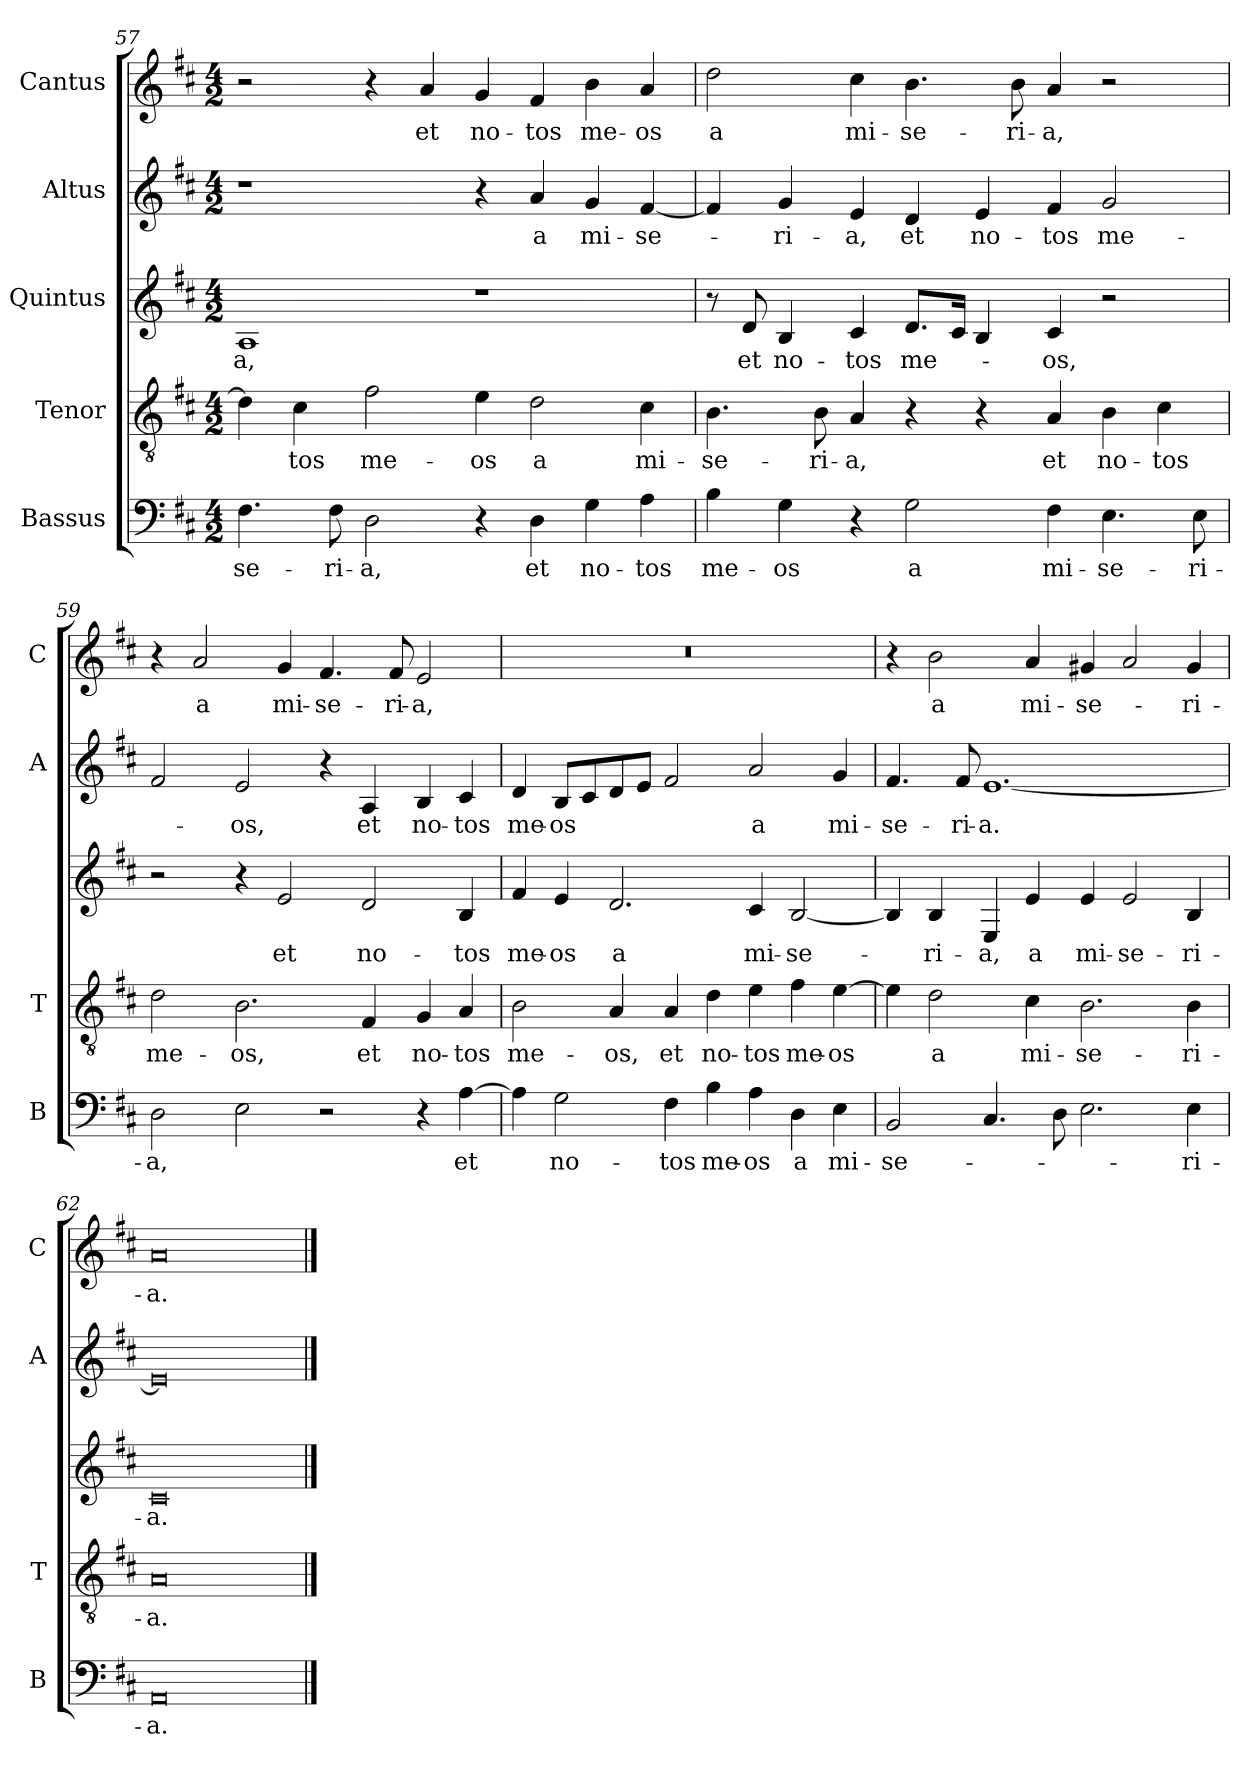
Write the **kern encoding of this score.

**kern	**text	**kern	**text	**kern	**text	**kern	**text	**kern	**text
*part5	*part5	*part4	*part4	*part3	*part3	*part2	*part2	*part1	*part1
*staff5	*staff5	*staff4	*staff4	*staff3	*staff3	*staff2	*staff2	*staff1	*staff1
*I"Bassus	*	*I"Tenor	*	*I"Quintus	*	*I"Altus	*	*I"Cantus	*
*I'B	*	*I'T	*	*	*	*I'A	*	*I'C	*
!!LO:LB:g=z
*clefF4	*	*clefGv2	*	*clefG2	*	*clefG2	*	*clefG2	*
*k[f#c#]	*	*k[f#c#]	*	*k[f#c#]	*	*k[f#c#]	*	*k[f#c#]	*
*D:	*	*D:	*	*D:	*	*D:	*	*D:	*
*M4/2	*	*M4/2	*	*M4/2	*	*M4/2	*	*M4/2	*
=57	=57	=57	=57	=57	=57	=57	=57	=57	=57
!	!LO:LY:b	!	!	!	!LO:LY:b	!	!	!	!
4.F#\	-se-	4d\]	.	1A	-a,	1r	.	2r	.
!	!	!	!LO:LY:b	!	!	!	!	!	!
.	.	4c#\	-tos	.	.	.	.	.	.
!	!LO:LY:b	!	!	!	!	!	!	!	!
8F#\	-ri-	.	.	.	.	.	.	.	.
!	!LO:LY:b	!	!LO:LY:b	!	!	!	!	!	!
2D\	-a,	2f#\	me-	.	.	.	.	4r	.
!	!	!	!	!	!	!	!	!	!LO:LY:b
.	.	.	.	.	.	.	.	4a/	et
!	!	!	!LO:LY:b	!	!	!	!	!	!LO:LY:b
4r	.	4e\	-os	1r	.	4r	.	4g/	no-
!	!LO:LY:b	!	!LO:LY:b	!	!	!	!LO:LY:b	!	!LO:LY:b
4D\	et	2d\	a	.	.	4a/	a	4f#/	-tos
!	!LO:LY:b	!	!	!	!	!	!LO:LY:b	!	!LO:LY:b
4G\	no-	.	.	.	.	4g/	mi-	4b\	me-
!	!LO:LY:b	!	!LO:LY:b	!	!	!	!LO:LY:b	!	!LO:LY:b
4A\	-tos	4c#\	mi-	.	.	[4f#/	-se-	4a/	-os
=58	=58	=58	=58	=58	=58	=58	=58	=58	=58
!	!LO:LY:b	!	!LO:LY:b	!	!	!	!	!	!LO:LY:b
4B\	me-	4.B\	-se-	8r	.	4f#/]	.	2dd\	a
!	!	!	!	!	!LO:LY:b	!	!	!	!
.	.	.	.	8d/	et	.	.	.	.
!	!LO:LY:b	!	!	!	!LO:LY:b	!	!LO:LY:b	!	!
4G\	-os	.	.	4B/	no-	4g/	-ri-	.	.
!	!	!	!LO:LY:b	!	!	!	!	!	!
.	.	8B\	-ri-	.	.	.	.	.	.
!	!	!	!LO:LY:b	!	!LO:LY:b	!	!LO:LY:b	!	!LO:LY:b
4r	.	4A/	-a,	4c#/	-tos	4e/	-a,	4cc#\	mi-
!	!LO:LY:b	!	!	!	!LO:LY:b	!	!LO:LY:b	!	!LO:LY:b
2G\	a	4r	.	8.d/L	me-	4d/	et	4.b\	-se-
.	.	.	.	16c#/Jk	.	.	.	.	.
!	!	!	!	!	!	!	!LO:LY:b	!	!
.	.	4r	.	4B/	.	4e/	no-	.	.
!	!	!	!	!	!	!	!	!	!LO:LY:b
.	.	.	.	.	.	.	.	8b\	-ri-
!	!LO:LY:b	!	!LO:LY:b	!	!LO:LY:b	!	!LO:LY:b	!	!LO:LY:b
4F#\	mi-	4A/	et	4c#/	-os,	4f#/	-tos	4a/	-a,
!	!LO:LY:b	!	!LO:LY:b	!	!	!	!LO:LY:b	!	!
4.E\	-se-	4B\	no-	2r	.	2g/	me-	2r	.
!	!	!	!LO:LY:b	!	!	!	!	!	!
.	.	4c#\	-tos	.	.	.	.	.	.
!	!LO:LY:b	!	!	!	!	!	!	!	!
8E\	-ri-	.	.	.	.	.	.	.	.
=59	=59	=59	=59	=59	=59	=59	=59	=59	=59
!	!LO:LY:b	!	!LO:LY:b	!	!	!	!	!	!
2D\	-a,	2d\	me-	2r	.	2f#/	.	4r	.
!	!	!	!	!	!	!	!	!	!LO:LY:b
.	.	.	.	.	.	.	.	2a/	a
!	!	!	!LO:LY:b	!	!	!	!LO:LY:b	!	!
2E\	.	2.B\	-os,	4r	.	2e/	-os,	.	.
!	!	!	!	!	!LO:LY:b	!	!	!	!LO:LY:b
.	.	.	.	2e/	et	.	.	4g/	mi-
!	!	!	!	!	!	!	!	!	!LO:LY:b
2r	.	.	.	.	.	4r	.	4.f#/	-se-
!	!	!	!LO:LY:b	!	!LO:LY:b	!	!LO:LY:b	!	!
.	.	4F#/	et	2d/	no-	4A/	et	.	.
!	!	!	!	!	!	!	!	!	!LO:LY:b
.	.	.	.	.	.	.	.	8f#/	-ri-
!	!	!	!LO:LY:b	!	!	!	!LO:LY:b	!	!LO:LY:b
4r	.	4G/	no-	.	.	4B/	no-	2e/	-a,
!	!LO:LY:b	!	!LO:LY:b	!	!LO:LY:b	!	!LO:LY:b	!	!
[4A\	et	4A/	-tos	4B/	-tos	4c#/	-tos	.	.
!!LO:LB:g=z
=60	=60	=60	=60	=60	=60	=60	=60	=60	=60
!	!	!	!LO:LY:b	!	!LO:LY:b	!	!LO:LY:b	!	!
4A\]	.	2B\	me-	4f#/	me-	4d/	me-	0r	.
!	!LO:LY:b	!	!	!	!LO:LY:b	!	!LO:LY:b	!	!
2G\	no-	.	.	4e/	-os	8B/L	-os	.	.
.	.	.	.	.	.	8c#/	.	.	.
!	!	!	!LO:LY:b	!	!LO:LY:b	!	!	!	!
.	.	4A/	-os,	2.d/	a	8d/	.	.	.
.	.	.	.	.	.	8e/J	.	.	.
!	!LO:LY:b	!	!LO:LY:b	!	!	!	!	!	!
4F#\	-tos	4A/	et	.	.	2f#/	.	.	.
!	!LO:LY:b	!	!LO:LY:b	!	!	!	!	!	!
4B\	me-	4d\	no-	.	.	.	.	.	.
!	!LO:LY:b	!	!LO:LY:b	!	!LO:LY:b	!	!LO:LY:b	!	!
4A\	-os	4e\	-tos	4c#/	mi-	2a/	a	.	.
!	!LO:LY:b	!	!LO:LY:b	!	!LO:LY:b	!	!	!	!
4D\	a	4f#\	me-	[2B/	-se-	.	.	.	.
!	!LO:LY:b	!	!LO:LY:b	!	!	!	!LO:LY:b	!	!
4E\	mi-	[4e\	-os	.	.	4g/	mi-	.	.
=61	=61	=61	=61	=61	=61	=61	=61	=61	=61
!	!LO:LY:b	!	!	!	!	!	!LO:LY:b	!	!
2BB/	-se-	4e\]	.	4B/]	.	4.f#/	-se-	4r	.
!	!	!	!LO:LY:b	!	!LO:LY:b	!	!	!	!LO:LY:b
.	.	2d\	a	4B/	-ri-	.	.	2b\	a
!	!	!	!	!	!	!	!LO:LY:b	!	!
.	.	.	.	.	.	8f#/	-ri-	.	.
!	!	!	!	!	!LO:LY:b	!	!LO:LY:b	!	!
4.C#/	.	.	.	4E/	-a,	[1.e	-a.	.	.
!	!	!	!LO:LY:b	!	!LO:LY:b	!	!	!	!LO:LY:b
.	.	4c#\	mi-	4e/	a	.	.	4a/	mi-
8D\	.	.	.	.	.	.	.	.	.
!	!	!	!LO:LY:b	!	!LO:LY:b	!	!	!	!LO:LY:b
2.E\	.	2.B\	-se-	4e/	mi-	.	.	4g#X/	-se-
!	!	!	!	!	!LO:LY:b	!	!	!	!
.	.	.	.	2e/	-se-	.	.	2a/	.
!	!LO:LY:b	!	!LO:LY:b	!	!LO:LY:b	!	!	!	!LO:LY:b
4E\	-ri-	4B\	-ri-	4B/	-ri-	.	.	4g#/	-ri-
=62	=62	=62	=62	=62	=62	=62	=62	=62	=62
!	!LO:LY:b	!	!LO:LY:b	!	!LO:LY:b	!	!	!	!LO:LY:b
0AA	-a.	0A	-a.	0c#	-a.	0e]	.	0a	-a.
==	==	==	==	==	==	==	==	==	==
*-	*-	*-	*-	*-	*-	*-	*-	*-	*-
